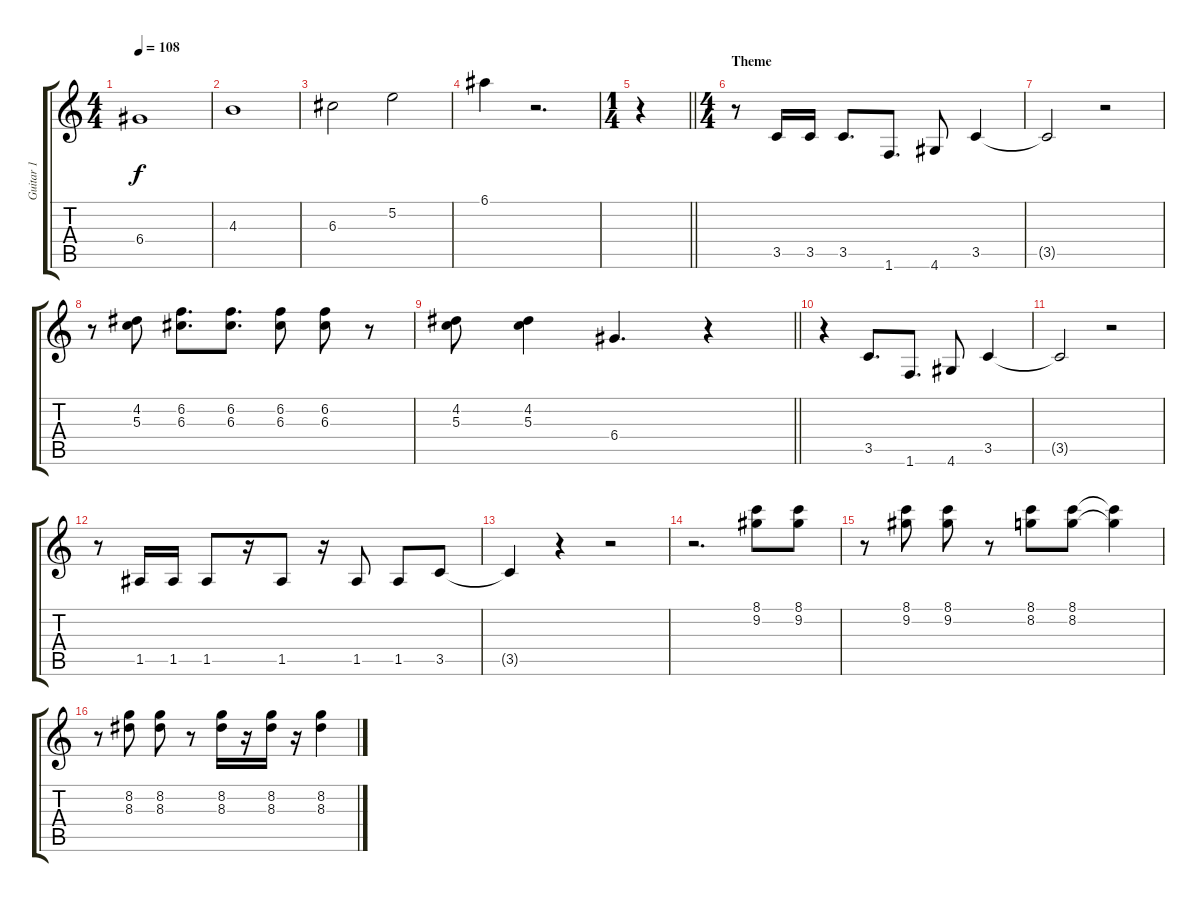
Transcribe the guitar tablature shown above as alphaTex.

\track ("Guitar 1" "Guitar 1") {instrument acousticguitarsteel}
\staff {score tabs}
\tuning (E4 B3 G3 D3 A2 E2) {hide}
\ts (4 4)
\tempo 108
\clef g2
\ks c
6.4.1{dy f} |
4.3.1 |
6.3.2 5.2.2 |
6.1.4 r.2{d} |
\ts (1 4)
\barLineRight lightlight
r.4 |
\ts (4 4)
\section ("" "Theme")
r.8 3.5.16 3.5.16 3.5.8{d} 1.6.8{d} 4.6.8 3.5.4 |
3.5{t}.2 r.2 |
r.8 (4.2 5.3).8 (6.2 6.3).8{d} (6.2 6.3).8{d} (6.2 6.3).8 (6.2 6.3).8 r.8 |
\barLineRight lightlight
(4.2 5.3).8 (4.2 5.3).4 6.4.4{d} r.4 |
r.4 3.5.8{d} 1.6.8{d} 4.6.8 3.5.4 |
3.5{t}.2 r.2 |
r.8 1.5.16 1.5.16 1.5.8 r.16 1.5.8 r.16 1.5.8 1.5.8 3.5.8 |
3.5{t}.4 r.4 r.2 |
r.2{d} (8.1 9.2).8 (8.1 9.2).8 |
r.8 (8.1 9.2).8 (8.1 9.2).8 r.8 (8.1 8.2).8 (8.1 8.2).8 (8.1{t} 8.2{t}).4 |
r.8 (8.2 8.3).8 (8.2 8.3).8 r.8 (8.2 8.3).16 r.16 (8.2 8.3).16 r.16 (8.2 8.3).4
